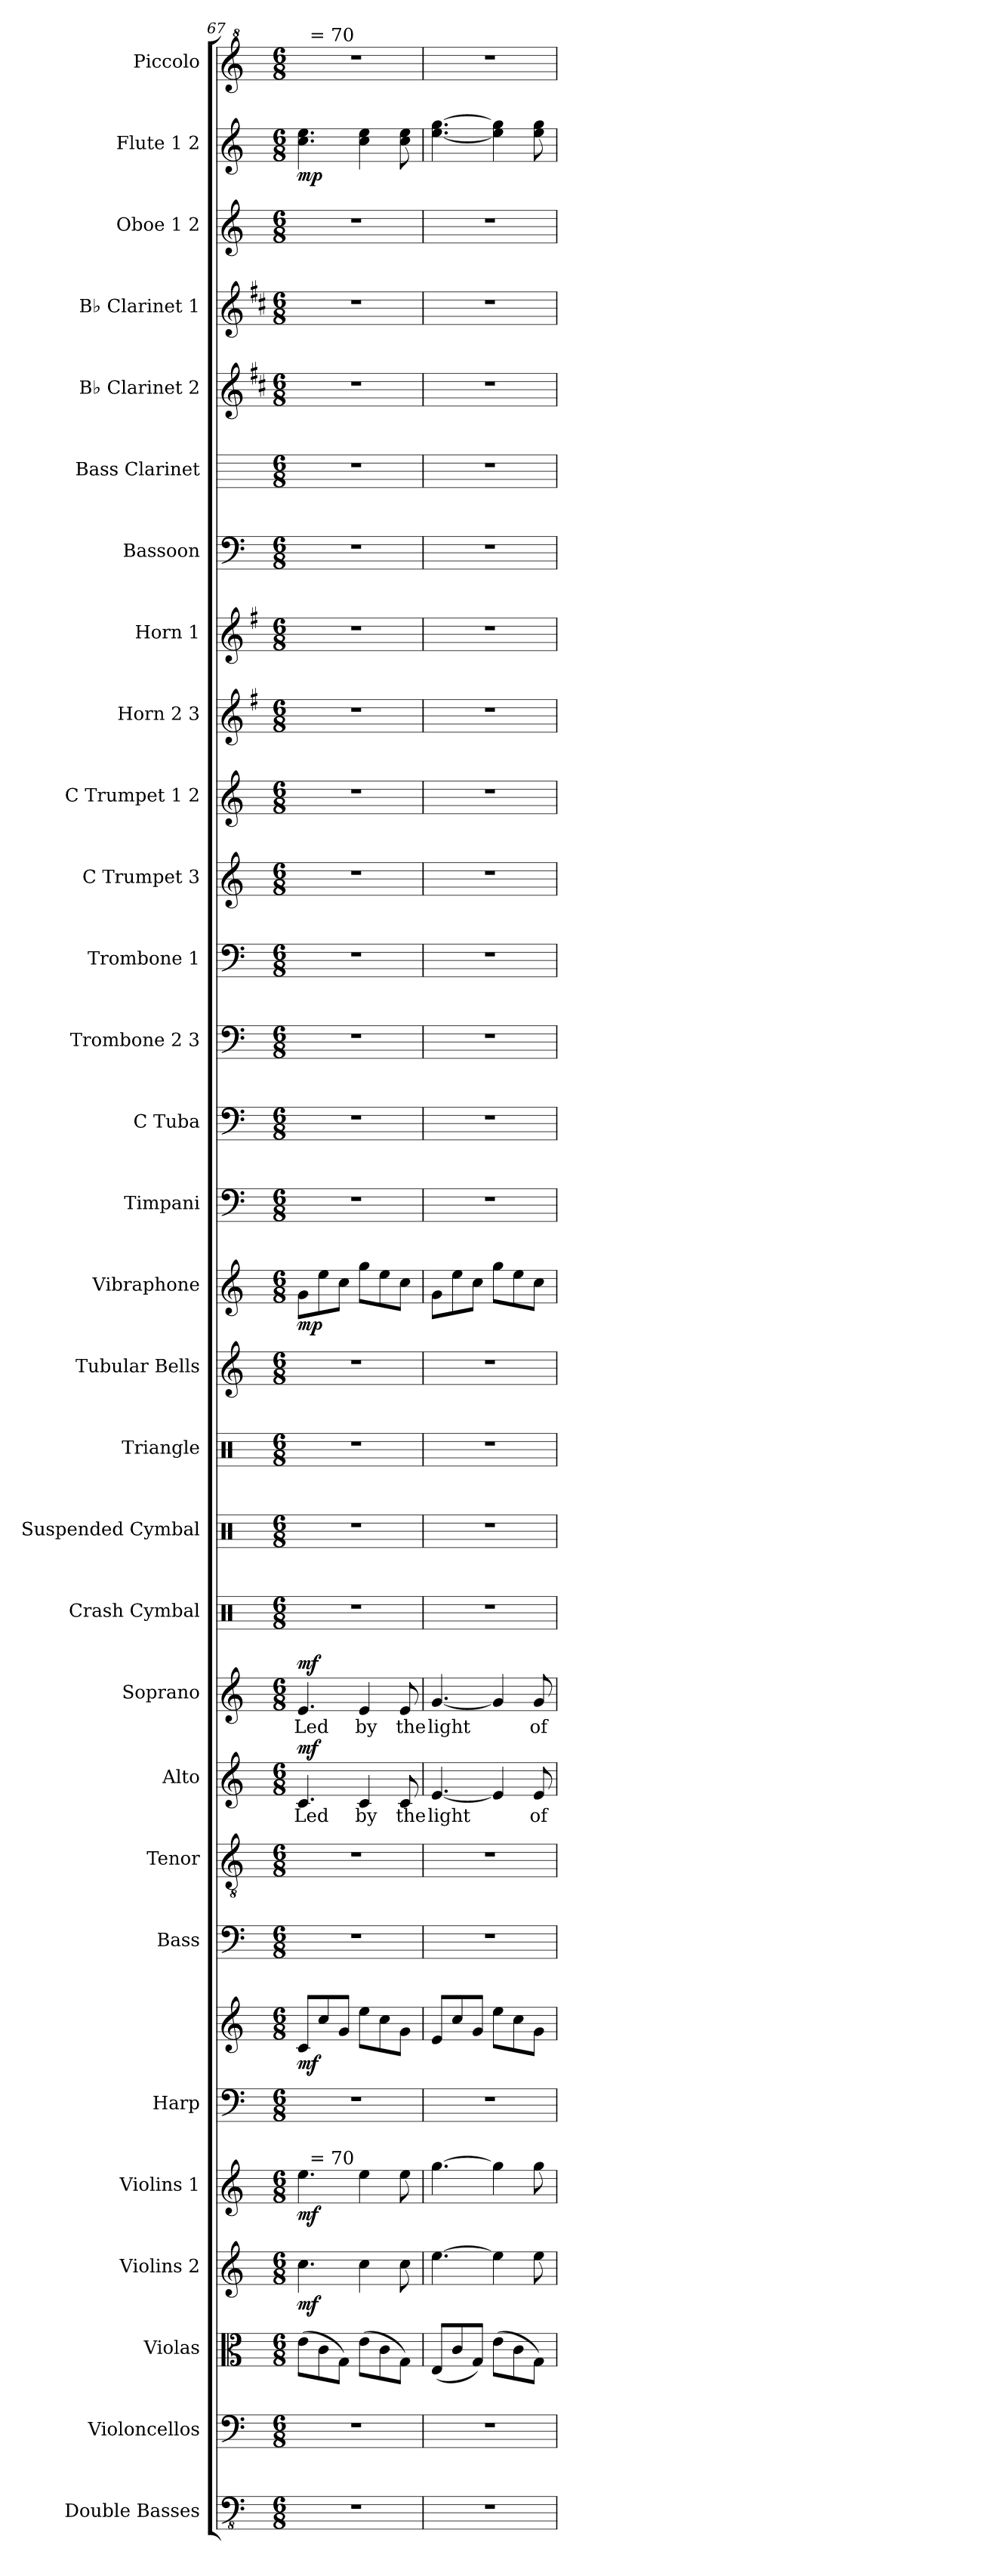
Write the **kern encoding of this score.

**kern	**kern	**kern	**kern	**dynam	**kern	**dynam	**kern	**kern	**dynam	**kern	**kern	**kern	**text	**dynam	**kern	**text	**dynam	**kern	**kern	**kern	**kern	**kern	**dynam	**kern	**kern	**kern	**kern	**kern	**kern	**kern	**kern	**kern	**kern	**kern	**kern	**kern	**kern	**dynam	**kern
*part30	*part29	*part28	*part27	*part27	*part26	*part26	*part25	*part25	*part25	*part24	*part23	*part22	*part22	*part22	*part21	*part21	*part21	*part20	*part19	*part18	*part17	*part16	*part16	*part15	*part14	*part13	*part12	*part11	*part10	*part9	*part8	*part7	*part6	*part5	*part4	*part3	*part2	*part2	*part1
*staff31	*staff30	*staff29	*staff28	*staff28	*staff27	*staff27	*staff26	*staff25	*staff25/26	*staff24	*staff23	*staff22	*staff22	*staff22	*staff21	*staff21	*staff21	*staff20	*staff19	*staff18	*staff17	*staff16	*staff16	*staff15	*staff14	*staff13	*staff12	*staff11	*staff10	*staff9	*staff8	*staff7	*staff6	*staff5	*staff4	*staff3	*staff2	*staff2	*staff1
*I"Double Basses	*I"Violoncellos	*I"Violas	*I"Violins 2	*	*I"Violins 1	*	*I"Harp	*	*	*I"Bass	*I"Tenor	*I"Alto	*	*	*I"Soprano	*	*	*I"Crash Cymbal	*I"Suspended Cymbal	*I"Triangle	*I"Tubular Bells	*I"Vibraphone	*	*I"Timpani	*I"C Tuba	*I"Trombone 2 3	*I"Trombone 1	*I"C Trumpet 3	*I"C Trumpet 1 2	*I"Horn 2 3	*I"Horn 1	*I"Bassoon	*I"Bass Clarinet	*I"B♭ Clarinet 2	*I"B♭ Clarinet 1	*I"Oboe 1 2	*I"Flute 1 2	*	*I"Piccolo
*I'Dbs.	*I'Vlcs.	*I'Vlas.	*I'Vlns. 2	*	*I'Vlns. 1	*	*I'Hrp.	*	*	*I'B.	*I'T.	*I'A.	*	*	*I'S.	*	*	*I'Cr. Cym.	*I'Susp. Cym.	*I'Trgl.	*I'Tu. Be.	*I'Vib.	*	*I'Timp.	*I'C Tu.	*I'Trb. 2 3	*I'Trb. 1	*I'C Tpt. 3	*I'C Tpt. 1 2	*I'Hn. 2 3	*I'Hn. 1	*I'Bsn.	*I'B. Cl.	*I'B♭ Cl. 2	*I'B♭ Cl. 1	*I'Ob. 1 2	*I'Fl. 1 2	*	*I'Picc.
*clefFv4	*clefF4	*clefC3	*clefG2	*	*clefG2	*	*clefF4	*clefG2	*	*clefF4	*clefGv2	*clefG2	*	*	*clefG2	*	*	*clefX	*clefX	*clefX	*clefG2	*	*	*clefF4	*clefF4	*clefF4	*clefF4	*clefG2	*clefG2	*clefG2	*clefG2	*clefF4	*	*clefG2	*clefG2	*clefG2	*clefG2	*	*clefG^2
*	*	*	*	*	*	*	*	*	*	*	*	*	*	*	*	*	*	*	*	*	*	*	*	*	*	*	*	*	*	*ITrd4c7	*ITrd4c7	*	*ITrd8c14	*ITrd1c2	*ITrd1c2	*	*	*	*ITrd-7c-12
*k[]	*k[]	*k[]	*k[]	*	*k[]	*	*k[]	*k[]	*	*k[]	*k[]	*k[]	*	*	*k[]	*	*	*k[]	*k[]	*k[]	*k[]	*k[]	*	*k[]	*k[]	*k[]	*k[]	*k[]	*k[]	*k[]	*k[]	*k[]	*k[]	*k[]	*k[]	*k[]	*k[]	*	*k[]
*C:	*C:	*C:	*C:	*	*C:	*	*C:	*C:	*	*C:	*C:	*C:	*	*	*C:	*	*	*C:	*C:	*C:	*C:	*C:	*	*C:	*C:	*C:	*C:	*C:	*C:	*C:	*C:	*C:	*C:	*C:	*C:	*C:	*C:	*	*C:
*M6/8	*M6/8	*M6/8	*M6/8	*	*M6/8	*	*M6/8	*M6/8	*	*M6/8	*M6/8	*M6/8	*	*	*M6/8	*	*	*M6/8	*M6/8	*M6/8	*M6/8	*M6/8	*	*M6/8	*M6/8	*M6/8	*M6/8	*M6/8	*M6/8	*M6/8	*M6/8	*M6/8	*M6/8	*M6/8	*M6/8	*M6/8	*M6/8	*	*M6/8
=67	=67	=67	=67	=67	=67	=67	=67	=67	=67	=67	=67	=67	=67	=67	=67	=67	=67	=67	=67	=67	=67	=67	=67	=67	=67	=67	=67	=67	=67	=67	=67	=67	=67	=67	=67	=67	=67	=67	=67
!	!	!	!	!	!	!	!	!	!	!	!	!	!	!	!	!	!	!	!	!	!	!	!	!	!	!	!	!	!	!	!	!	!	!	!	!	!	!	!LO:TX:a:t=  = 70
!	!	!	!	!	!LO:TX:a:t=  = 70	!	!	!	!	!	!	!	!	!	!	!	!	!	!	!	!	!	!	!	!	!	!	!	!	!	!	!	!	!	!	!	!	!	!
!	!	!	!	!LO:DY:b	!	!LO:DY:b	!	!	!LO:DY:b	!	!	!	!	!LO:DY:b	!	!	!LO:DY:b	!	!	!	!	!	!LO:DY:b	!	!	!	!	!	!	!	!	!	!	!	!	!	!	!LO:DY:b	!
2.r	2.r	(8e\L	4.cc\	mf	4.ee\	mf	2.r	8c/L	mf	2.r	2.r	4.c/	Led	mf	4.e/	Led	mf	2.r	2.r	2.r	2.r	8g\L	mp	2.r	2.r	2.r	2.r	2.r	2.r	2.r	2.r	2.r	2.r	2.r	2.r	2.r	4.cc\ 4.ee\	mp	2.r
.	.	8c\	.	.	.	.	.	8cc/	.	.	.	.	.	.	.	.	.	.	.	.	.	8ee\	.	.	.	.	.	.	.	.	.	.	.	.	.	.	.	.	.
.	.	8G\J)	.	.	.	.	.	8g/J	.	.	.	.	.	.	.	.	.	.	.	.	.	8cc\J	.	.	.	.	.	.	.	.	.	.	.	.	.	.	.	.	.
.	.	(8e\L	4cc\	.	4ee\	.	.	8ee\L	.	.	.	4c/	by	.	4e/	by	.	.	.	.	.	8gg\L	.	.	.	.	.	.	.	.	.	.	.	.	.	.	4cc\ 4ee\	.	.
.	.	8c\	.	.	.	.	.	8cc\	.	.	.	.	.	.	.	.	.	.	.	.	.	8ee\	.	.	.	.	.	.	.	.	.	.	.	.	.	.	.	.	.
.	.	8G\J)	8cc\	.	8ee\	.	.	8g\J	.	.	.	8c/	the	.	8e/	the	.	.	.	.	.	8cc\J	.	.	.	.	.	.	.	.	.	.	.	.	.	.	8cc\ 8ee\	.	.
=68	=68	=68	=68	=68	=68	=68	=68	=68	=68	=68	=68	=68	=68	=68	=68	=68	=68	=68	=68	=68	=68	=68	=68	=68	=68	=68	=68	=68	=68	=68	=68	=68	=68	=68	=68	=68	=68	=68	=68
2.r	2.r	(8E/L	[4.ee\	.	[4.gg\	.	2.r	8e/L	.	2.r	2.r	[4.e/	light	.	[4.g/	light	.	2.r	2.r	2.r	2.r	8g\L	.	2.r	2.r	2.r	2.r	2.r	2.r	2.r	2.r	2.r	2.r	2.r	2.r	2.r	[4.ee\ [4.gg\	.	2.r
.	.	8c/	.	.	.	.	.	8cc/	.	.	.	.	.	.	.	.	.	.	.	.	.	8ee\	.	.	.	.	.	.	.	.	.	.	.	.	.	.	.	.	.
.	.	8G/J)	.	.	.	.	.	8g/J	.	.	.	.	.	.	.	.	.	.	.	.	.	8cc\J	.	.	.	.	.	.	.	.	.	.	.	.	.	.	.	.	.
.	.	(8e\L	4ee\]	.	4gg\]	.	.	8ee\L	.	.	.	4e/]	.	.	4g/]	.	.	.	.	.	.	8gg\L	.	.	.	.	.	.	.	.	.	.	.	.	.	.	4ee\] 4gg\]	.	.
.	.	8c\	.	.	.	.	.	8cc\	.	.	.	.	.	.	.	.	.	.	.	.	.	8ee\	.	.	.	.	.	.	.	.	.	.	.	.	.	.	.	.	.
.	.	8G\J)	8ee\	.	8gg\	.	.	8g\J	.	.	.	8e/	of	.	8g/	of	.	.	.	.	.	8cc\J	.	.	.	.	.	.	.	.	.	.	.	.	.	.	8ee\ 8gg\	.	.
=	=	=	=	=	=	=	=	=	=	=	=	=	=	=	=	=	=	=	=	=	=	=	=	=	=	=	=	=	=	=	=	=	=	=	=	=	=	=	=
*-	*-	*-	*-	*-	*-	*-	*-	*-	*-	*-	*-	*-	*-	*-	*-	*-	*-	*-	*-	*-	*-	*-	*-	*-	*-	*-	*-	*-	*-	*-	*-	*-	*-	*-	*-	*-	*-	*-	*-
